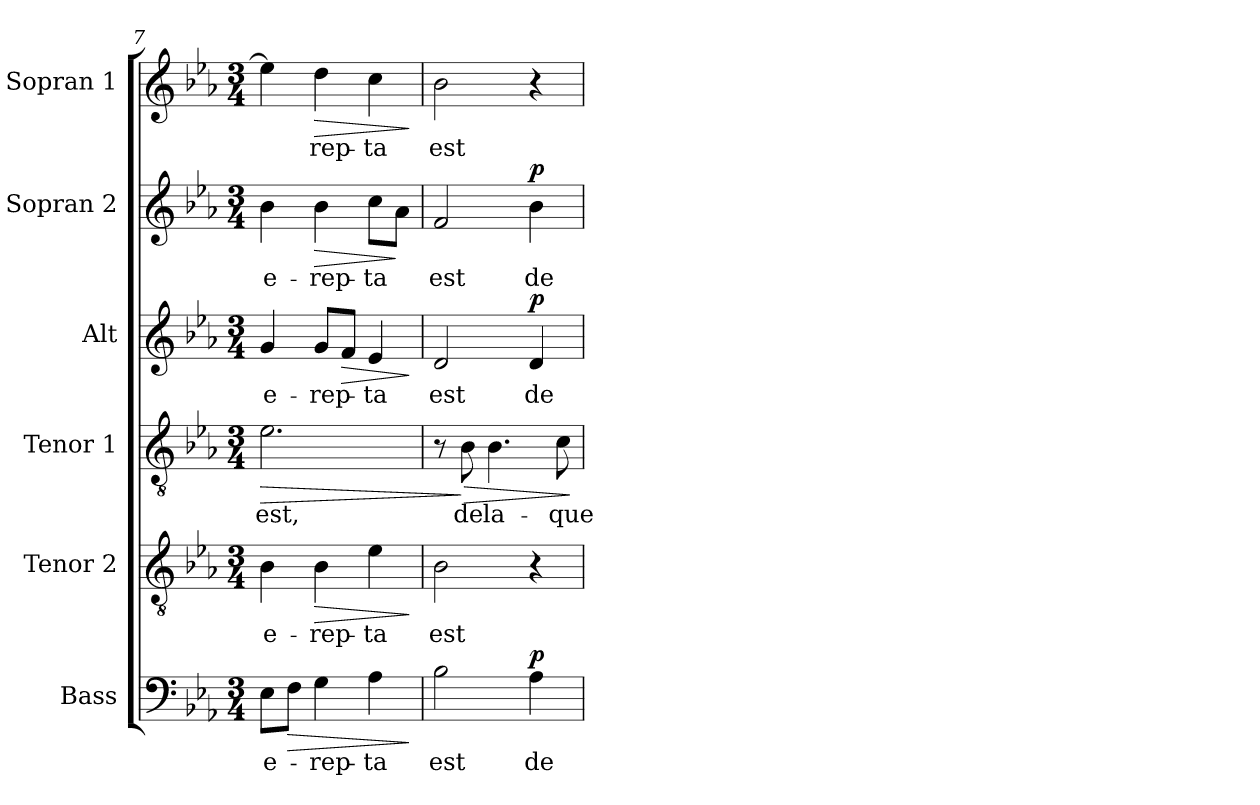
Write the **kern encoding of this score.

**kern	**text	**dynam	**kern	**text	**dynam	**kern	**text	**dynam	**kern	**text	**dynam	**kern	**text	**dynam	**kern	**text	**dynam
*part6	*part6	*part6	*part5	*part5	*part5	*part4	*part4	*part4	*part3	*part3	*part3	*part2	*part2	*part2	*part1	*part1	*part1
*staff6	*staff6	*staff6	*staff5	*staff5	*staff5	*staff4	*staff4	*staff4	*staff3	*staff3	*staff3	*staff2	*staff2	*staff2	*staff1	*staff1	*staff1
*I"Bass	*	*	*I"Tenor 2	*	*	*I"Tenor 1	*	*	*I"Alt	*	*	*I"Sopran 2	*	*	*I"Sopran 1	*	*
*I'B.	*	*	*I'T. 2	*	*	*I'T. 1	*	*	*I'A.	*	*	*I'S. 2	*	*	*I'S. 1	*	*
*clefF4	*	*	*clefGv2	*	*	*clefGv2	*	*	*clefG2	*	*	*clefG2	*	*	*clefG2	*	*
*k[b-e-a-]	*	*	*k[b-e-a-]	*	*	*k[b-e-a-]	*	*	*k[b-e-a-]	*	*	*k[b-e-a-]	*	*	*k[b-e-a-]	*	*
*E-:	*	*	*E-:	*	*	*E-:	*	*	*E-:	*	*	*E-:	*	*	*E-:	*	*
*M3/4	*	*	*M3/4	*	*	*M3/4	*	*	*M3/4	*	*	*M3/4	*	*	*M3/4	*	*
=7	=7	=7	=7	=7	=7	=7	=7	=7	=7	=7	=7	=7	=7	=7	=7	=7	=7
!	!LO:LY:b	!	!	!LO:LY:b	!	!	!LO:LY:b	!LO:HP:b	!	!LO:LY:b	!	!	!LO:LY:b	!	!	!	!
8E-\L	e-	.	4B-\	e-	.	2.e-\	est,	>	4g/	e-	.	4b-\	e-	.	4ee-\]	.	.
!	!	!LO:HP:b	!	!	!	!	!	!	!	!	!	!	!	!	!	!	!
8F\J	.	>	.	.	.	.	.	.	.	.	.	.	.	.	.	.	.
!	!LO:LY:b	!	!	!LO:LY:b	!LO:HP:b	!	!	!	!	!LO:LY:b	!	!	!LO:LY:b	!LO:HP:b	!	!LO:LY:b	!LO:HP:b
4G\	-rep-	.	4B-\	-rep-	>	.	.	.	8g/L	-rep-	.	4b-\	-rep-	>	4dd\	-rep-	>
!	!	!	!	!	!	!	!	!	!	!	!LO:HP:b	!	!	!	!	!	!
.	.	.	.	.	.	.	.	.	8f/J	.	>	.	.	.	.	.	.
!	!LO:LY:b	!	!	!LO:LY:b	!	!	!	!	!	!LO:LY:b	!	!	!LO:LY:b	!	!	!LO:LY:b	!
4A-\	-ta	.	4e-\	-ta	.	.	.	.	4e-/	-ta	.	8cc\L	-ta	.	4cc\	-ta	.
.	.	.	.	.	.	.	.	.	.	.	.	8a-\J	.	]	.	.	.
.	.	]	.	.	]	.	.	.	.	.	]	.	.	.	.	.	]
=8	=8	=8	=8	=8	=8	=8	=8	=8	=8	=8	=8	=8	=8	=8	=8	=8	=8
!	!LO:LY:b	!	!	!LO:LY:b	!	!	!	!	!	!LO:LY:b	!	!	!LO:LY:b	!	!	!LO:LY:b	!
2B-\	est	.	2B-\	est	.	8r	.	.	2d/	est	.	2f/	est	.	2b-\	est	.
!	!	!	!	!	!	!	!LO:LY:b	!LO:HP:n=1:b	!	!	!	!	!	!	!	!	!
.	.	.	.	.	.	8B-\	de	] >	.	.	.	.	.	.	.	.	.
!	!	!	!	!	!	!	!LO:LY:b	!	!	!	!	!	!	!	!	!	!
.	.	.	.	.	.	4.B-\	la-	.	.	.	.	.	.	.	.	.	.
!	!LO:LY:b	!LO:DY:a	!	!	!	!	!	!	!	!LO:LY:b	!LO:DY:a	!	!LO:LY:b	!LO:DY:a	!	!	!
4A-\	de	p	4r	.	.	.	.	.	4d/	de	p	4b-\	de	p	4r	.	.
!	!	!	!	!	!	!	!LO:LY:b	!	!	!	!	!	!	!	!	!	!
.	.	.	.	.	.	8c\	-que-	.	.	.	.	.	.	.	.	.	.
.	.	.	.	.	.	.	.	]	.	.	.	.	.	.	.	.	.
=	=	=	=	=	=	=	=	=	=	=	=	=	=	=	=	=	=
*-	*-	*-	*-	*-	*-	*-	*-	*-	*-	*-	*-	*-	*-	*-	*-	*-	*-
